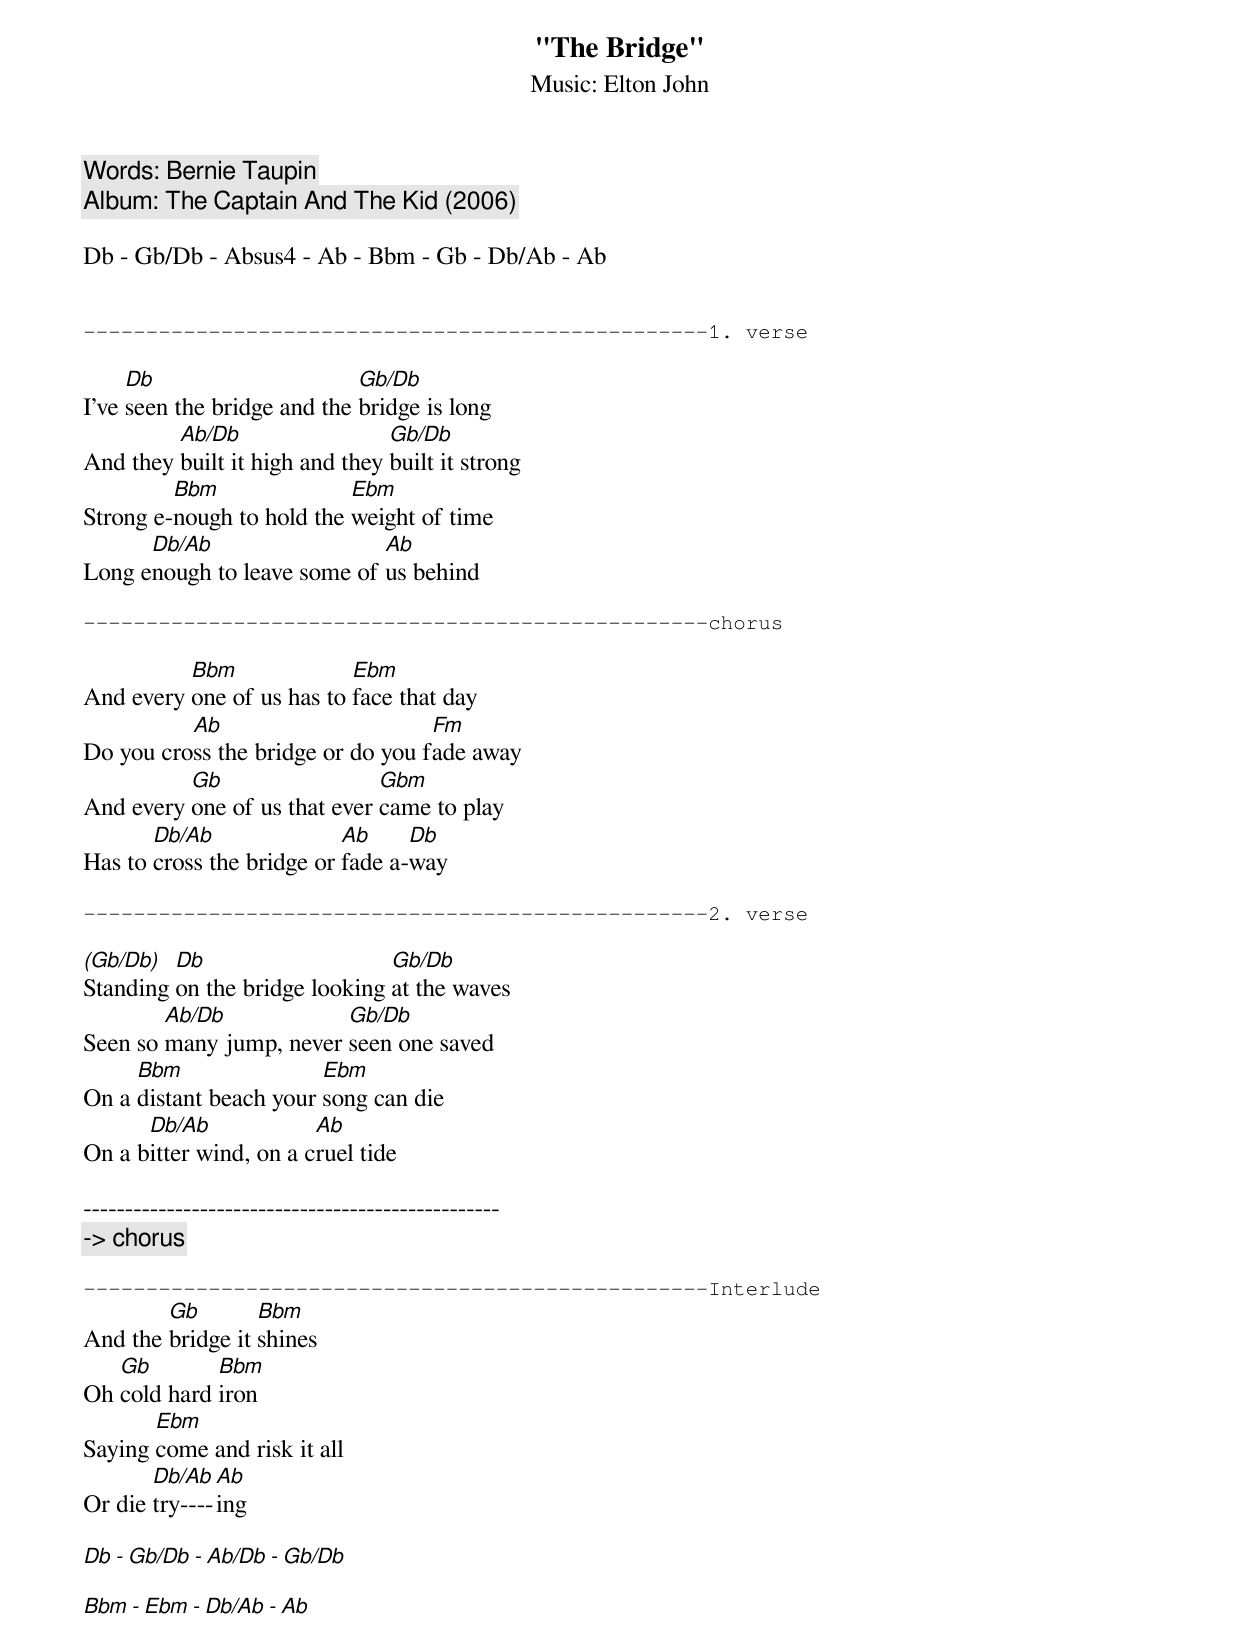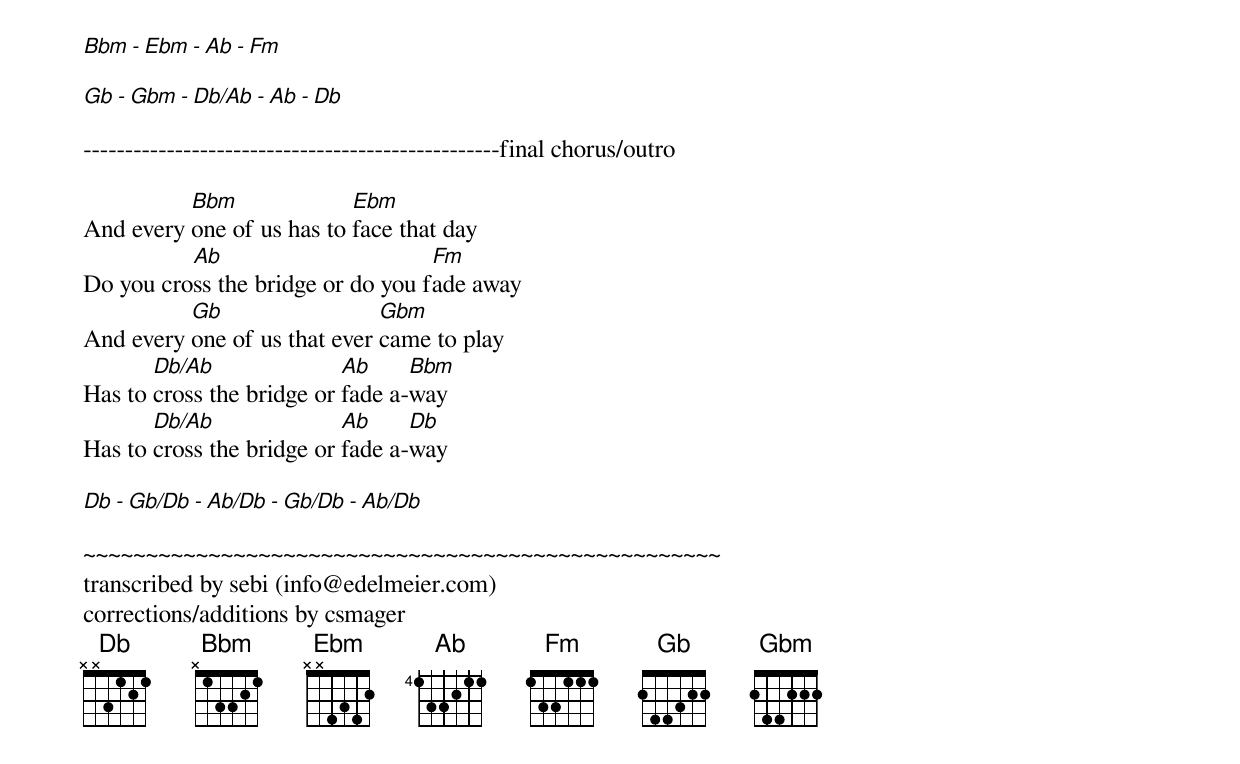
"The Bridge"
Music: Elton John
Words: Bernie Taupin
Album: The Captain And The Kid (2006)

Db - Gb/Db - Absus4 - Ab - Bbm - Gb - Db/Ab - Ab


--------------------------------------------------1. verse

     Db                      Gb/Db
I've seen the bridge and the bridge is long
         Ab/Db                  Gb/Db
And they built it high and they built it strong
         Bbm               Ebm
Strong e-nough to hold the weight of time
      Db/Ab                  Ab
Long enough to leave some of us behind

--------------------------------------------------chorus

          Bbm              Ebm
And every one of us has to face that day
          Ab                       Fm
Do you cross the bridge or do you fade away
          Gb                  Gbm
And every one of us that ever came to play
       Db/Ab               Ab     Db
Has to cross the bridge or fade a-way

--------------------------------------------------2. verse

(Gb/Db)  Db                    Gb/Db
Standing on the bridge looking at the waves
        Ab/Db            Gb/Db
Seen so many jump, never seen one saved
     Bbm                Ebm
On a distant beach your song can die
      Db/Ab             Ab
On a bitter wind, on a cruel tide

--------------------------------------------------
[ -> chorus ]

--------------------------------------------------Interlude
        Gb        Bbm
And the bridge it shines
   Gb        Bbm
Oh cold hard iron
       Ebm
Saying come and risk it all
       Db/Ab  Ab
Or die try----ing

Db  - Gb/Db - Ab/Db - Gb/Db

Bbm - Ebm   - Db/Ab - Ab

Bbm - Ebm   - Ab    - Fm

Gb  - Gbm   - Db/Ab - Ab - Db

--------------------------------------------------final chorus/outro

          Bbm              Ebm
And every one of us has to face that day
          Ab                       Fm
Do you cross the bridge or do you fade away
          Gb                  Gbm
And every one of us that ever came to play
       Db/Ab               Ab     Bbm
Has to cross the bridge or fade a-way
       Db/Ab               Ab     Db
Has to cross the bridge or fade a-way

Db - Gb/Db - Ab/Db - Gb/Db - Ab/Db

~~~~~~~~~~~~~~~~~~~~~~~~~~~~~~~~~~~~~~~~~~~~~~~~~~~
transcribed by sebi (info@edelmeier.com)
corrections/additions by csmager
